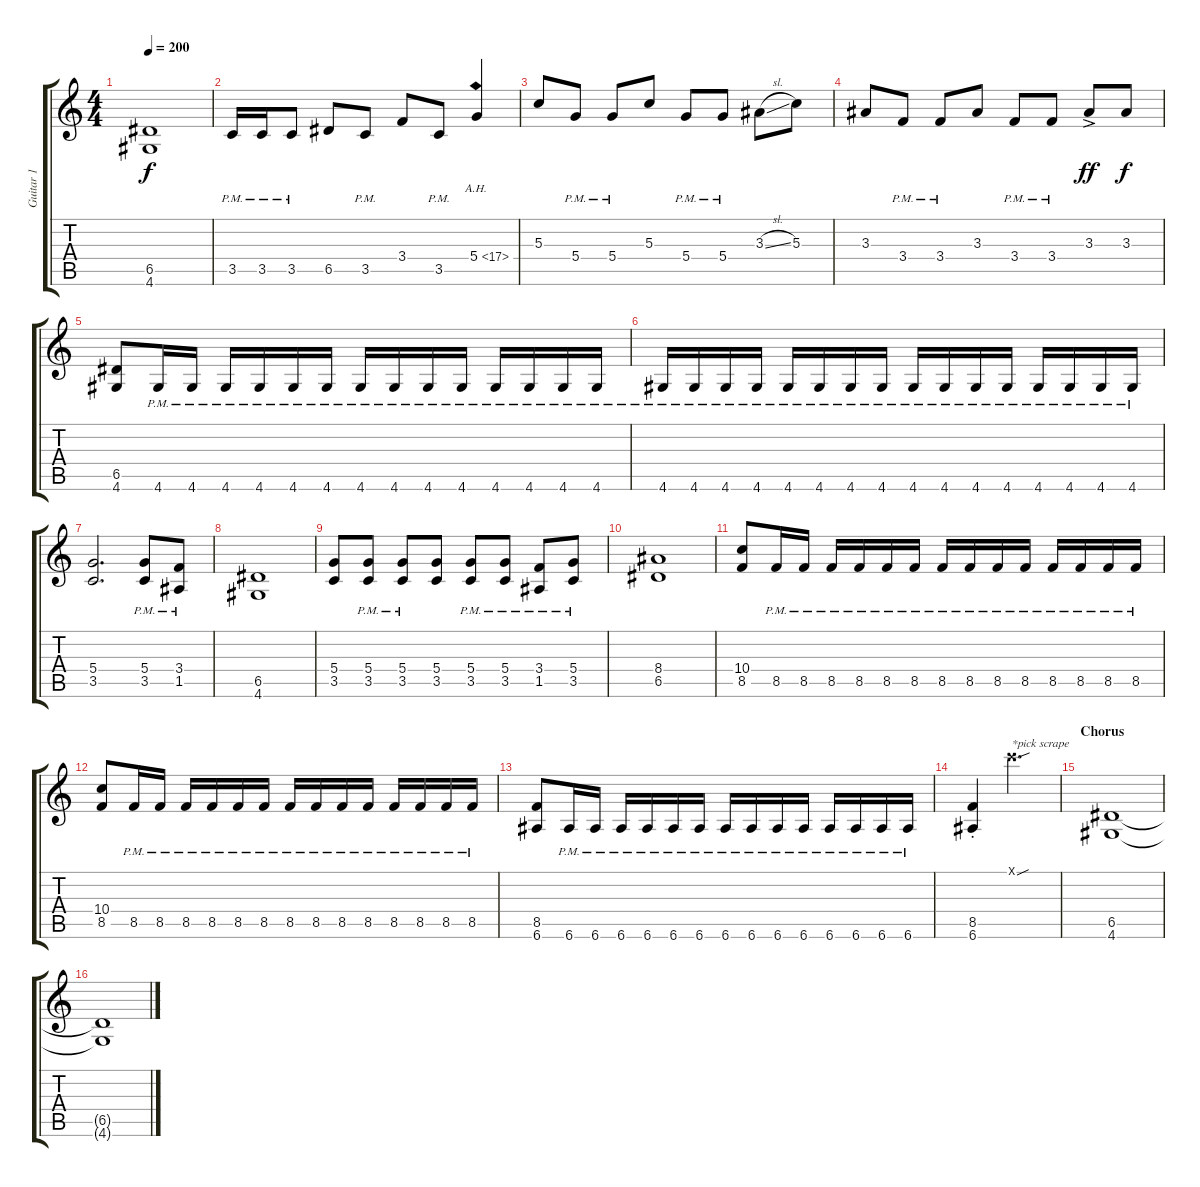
\track ("Guitar 1" "Guitar 1") {instrument distortionguitar}
\staff {score tabs}
\tuning (E4 B3 G3 D3 A2 E2) {hide}
\ts (4 4)
\tempo 200
\clef g2
\ks c
(6.5 4.6).1{dy f} |
3.5{pm}.16 3.5{pm}.16 3.5{pm}.8 6.5.8 3.5{pm}.8 3.4.8 3.5{pm}.8 5.4{ah 12}.4 |
5.3.8 5.4{pm}.8 5.4{pm}.8 5.3.8 5.4{pm}.8 5.4{pm}.8 3.3{sl}.8 5.3.8 |
3.3.8 3.4{pm}.8 3.4{pm}.8 3.3.8 3.4{pm}.8 3.4{pm}.8 3.3{ac}.8{dy ff} 3.3.8{dy f} |
(6.5 4.6).8 4.6{pm}.16 4.6{pm}.16 4.6{pm}.16 4.6{pm}.16 4.6{pm}.16 4.6{pm}.16 4.6{pm}.16 4.6{pm}.16 4.6{pm}.16 4.6{pm}.16 4.6{pm}.16 4.6{pm}.16 4.6{pm}.16 4.6{pm}.16 |
4.6{pm}.16 4.6{pm}.16 4.6{pm}.16 4.6{pm}.16 4.6{pm}.16 4.6{pm}.16 4.6{pm}.16 4.6{pm}.16 4.6{pm}.16 4.6{pm}.16 4.6{pm}.16 4.6{pm}.16 4.6{pm}.16 4.6{pm}.16 4.6{pm}.16 4.6{pm}.16 |
(5.4 3.5).2{d} (5.4{pm} 3.5{pm}).8 (3.4{pm} 1.5{pm}).8 |
(6.5 4.6).1 |
(5.4 3.5).8 (5.4{pm} 3.5{pm}).8 (5.4{pm} 3.5{pm}).8 (5.4 3.5).8 (5.4{pm} 3.5{pm}).8 (5.4{pm} 3.5{pm}).8 (3.4{pm} 1.5{pm}).8 (5.4{pm} 3.5{pm}).8 |
(8.4 6.5).1 |
(10.4 8.5).8 8.5{pm}.16 8.5{pm}.16 8.5{pm}.16 8.5{pm}.16 8.5{pm}.16 8.5{pm}.16 8.5{pm}.16 8.5{pm}.16 8.5{pm}.16 8.5{pm}.16 8.5{pm}.16 8.5{pm}.16 8.5{pm}.16 8.5{pm}.16 |
(10.4 8.5).8 8.5{pm}.16 8.5{pm}.16 8.5{pm}.16 8.5{pm}.16 8.5{pm}.16 8.5{pm}.16 8.5{pm}.16 8.5{pm}.16 8.5{pm}.16 8.5{pm}.16 8.5{pm}.16 8.5{pm}.16 8.5{pm}.16 8.5{pm}.16 |
(8.5 6.6).8 6.6{pm}.16 6.6{pm}.16 6.6{pm}.16 6.6{pm}.16 6.6{pm}.16 6.6{pm}.16 6.6{pm}.16 6.6{pm}.16 6.6{pm}.16 6.6{pm}.16 6.6{pm}.16 6.6{pm}.16 6.6{pm}.16 6.6{pm}.16 |
(8.5 6.6{st}).4 8.1{sou x}.2{d txt "*pick scrape"} |
\section ("" "Chorus")
(6.5 4.6).1 |
(6.5{t} 4.6{t}).1
